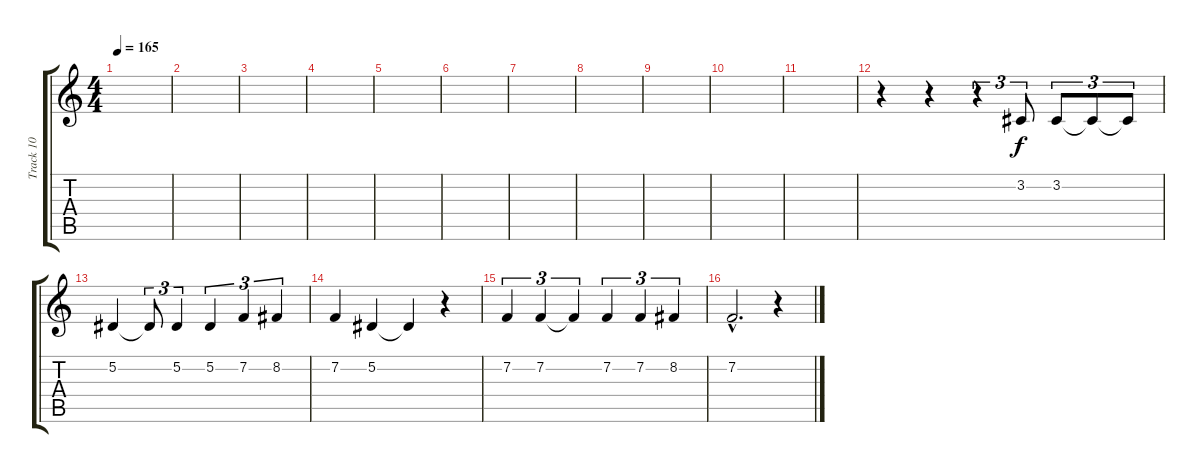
\track ("Track 10" "Track 10") {instrument lead2sawtooth}
\staff {score tabs}
\tuning (Eb4 Bb3 Gb3 Db3 Ab2 Eb2) {hide}
\ts (4 4)
\tempo 165
\clef g2
\ks c
|
|
|
|
|
|
|
|
|
|
|
r.4 r.4 r.4{tu (3 2)} 3.2.8{tu (3 2)} 3.2.8{tu (3 2)} 3.2{t}.8{tu (3 2)} 3.2{t}.8{tu (3 2)} |
5.2.4 5.2{t}.8{tu (3 2)} 5.2.4{tu (3 2)} 5.2.4{tu (3 2)} 7.2.4{tu (3 2)} 8.2.4{tu (3 2)} |
7.2.4 5.2.4 5.2{t}.4 r.4 |
7.2.4{tu (3 2)} 7.2.4{tu (3 2)} 7.2{t}.4{tu (3 2)} 7.2.4{tu (3 2)} 7.2.4{tu (3 2)} 8.2.4{tu (3 2)} |
7.2{hac}.2{d} r.4
